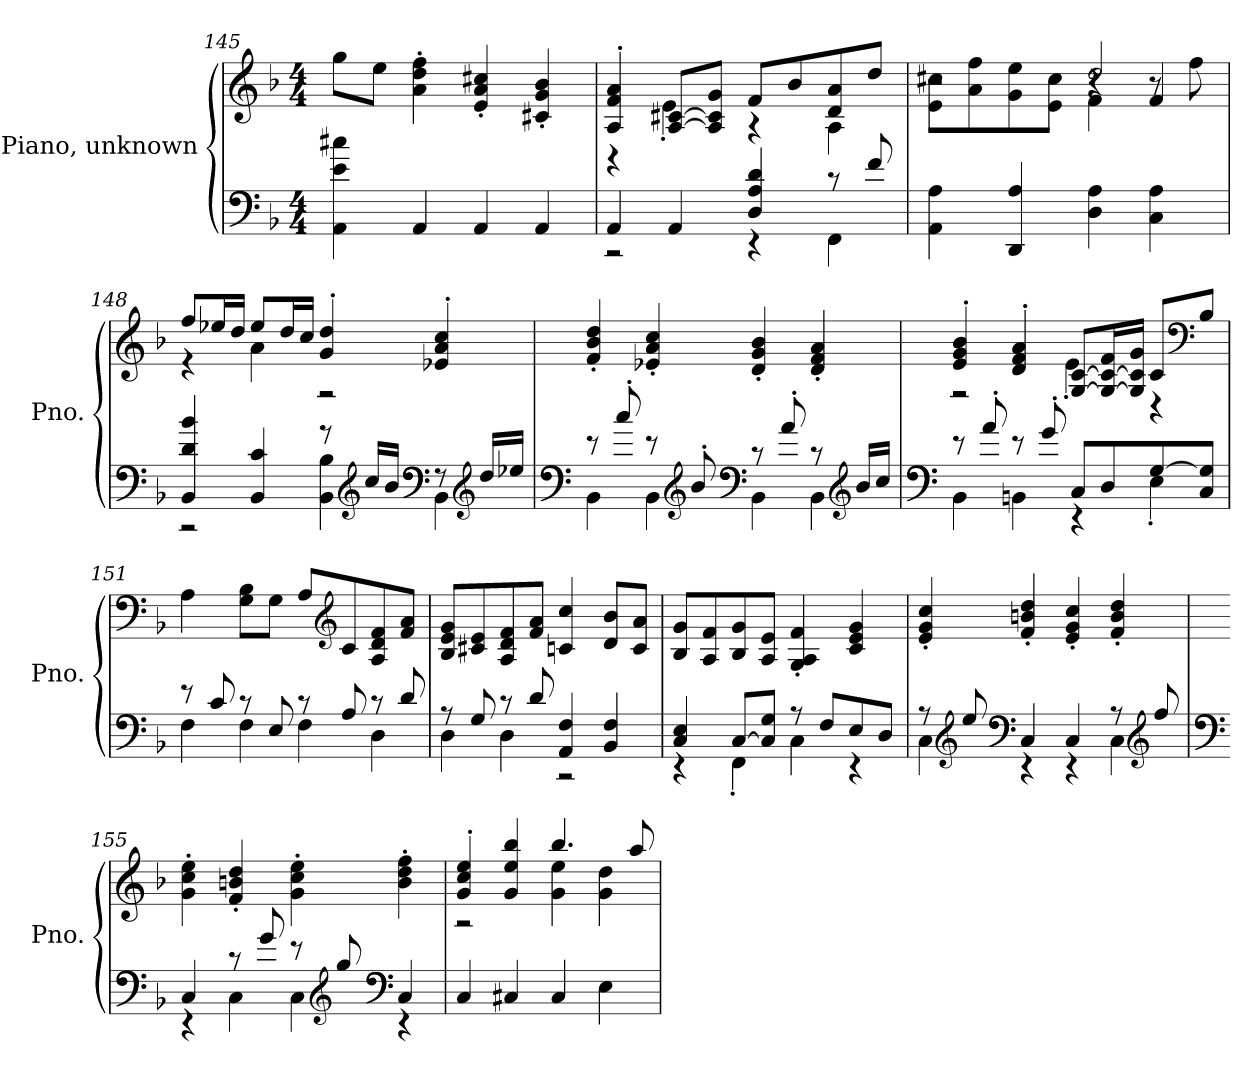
**kern	**kern
*part1	*part1
*staff2	*staff1
*I"Piano, unknown	*
*I'Pno.	*
!!LO:LB:g=z
*clefF4	*clefG2
*k[b-]	*k[b-]
*M4/4	*M4/4
=145	=145
4AA\ 4e\ 4cc#X\	8gg\L
.	8ee\J
4AA/	4a\' 4dd\' 4ff\'
4AA/	4e/' 4a/' 4cc#X/'
4AA/	4c#X/' 4g/' 4b-/'
=146	=146
*^	*^
4AA/	2r	4A/' 4f/' 4a/'	4r
4AA/	.	[8A/ [8c#X/L	4e'\
.	.	8A/] 8c#/] 8g/J	.
4D/ 4A/ 4d/	4r	8f/L	4r
.	.	8b-/	.
8r	4FF\	8d/ 8a/	4A\
8f/	.	8dd/J	.
*v	*v	*	*
=147	=147	=147
*	*	*^
4AA\ 4A\	2r	8e\ 8cc#X\L	2r
.	.	8a\ 8ff\	.
4DD/ 4A/	.	8g\ 8ee\	.
.	.	8e\ 8cc#\J	.
4D\ 4A\	2dd/	4f\	4r
4C\ 4A\	.	8r	4f/
.	.	8ff\	.
*	*	*v	*v
=148	=148	=148
*^	*	*
4BB-/ 4d/ 4b-/	2r	8ff/L	4r
.	.	16ee-X/L	.
.	.	16dd/JJ	.
4BB-/ 4c/	.	8ee-/L	4a\
.	.	16dd/L	.
.	.	16cc/JJ	.
8r	4BB-\ 4B-\	4g/' 4dd/'	2r
*clefG2	*	*	*
16cc/LL	.	.	.
16b-/JJ	.	.	.
*clefF4	*	*	*
8r	4BB-\	4e-X/' 4a/' 4cc/'	.
*clefG2	*	*	*
16dd/LL	.	.	.
16ee-X/JJ	.	.	.
*	*	*v	*v
!!LO:LB:g=z
=149	=149	=149
*clefF4	*	*
8r	4BB-\	4f/' 4b-/' 4dd/'
8cc'/	.	.
8r	4BB-\	4e-X/' 4a/' 4cc/'
*clefG2	*	*
8b-'/	.	.
*clefF4	*	*
8r	4BB-\	4d/' 4g/' 4b-/'
8a'/	.	.
8r	4BB-\	4d/' 4f/' 4a/'
*clefG2	*	*
16b-/LL	.	.
16cc/JJ	.	.
=150	=150	=150
*clefF4	*	*
*	*	*^
8r	4BB-\	4e/' 4g/' 4b-/'	2r
8a'/	.	.	.
8r	4BBn\	4d/' 4f/' 4a/'	.
8g'/	.	.	.
8C/L	4r	[8G/ [8c/L	4e'\
8D/	.	16G/_ 16c/_ 16f/L	.
.	.	16G/] 16c/] 16g/JJ	.
[8G/	4E'\	8c/L	4r
*	*	*clefF4	*
8C/ 8G/]J	.	8B-/J	.
*	*	*v	*v
=151	=151	=151
8r	4F\	4A\
8c/	.	.
8r	4F\	8G\ 8B-\L
8E/	.	8G\J
8r	4F\	8A/L
*	*	*clefG2
8A/	.	8c/
8r	4D\	8A/ 8d/ 8f/
8d/	.	8f/ 8a/J
!!LO:LB:g=z
=152	=152	=152
8r	4D\	8B-/ 8e/ 8g/L
8G/	.	8c#X/ 8e/
8r	4D\	8A/ 8d/ 8f/
8d/	.	8f/ 8a/J
4AA/ 4F/	2r	4cn/ 4cc/
4BB-/ 4F/	.	8d/ 8b-/L
.	.	8c/ 8a/J
=153	=153	=153
4C/ 4E/	4r	8B-/ 8g/L
.	.	8A/ 8f/
[8C/L	4FF'\	8B-/ 8g/
8C/] 8G/J	.	8A/ 8e/J
8r	4C\	4G/' 4A/' 4f/'
8F/L	.	.
8E/	4r	4c/ 4e/ 4g/
8D/J	.	.
=154	=154	=154
8r	4C\	4e/' 4g/' 4cc/'
*clefG2	*	*
8ee/	.	.
*clefF4	*	*
4C/	4r	4f/' 4bn/' 4dd/'
4C/	4r	4e/' 4g/' 4cc/'
8r	4C\	4f/' 4b/' 4dd/'
*clefG2	*	*
8ff/	.	.
!!LO:LB:g=z
=155	=155	=155
*clefF4	*	*
4C/	4r	4g\' 4cc\' 4ee\'
8r	4C\	4f/' 4bn/' 4dd/'
8g/	.	.
8r	4C\	4g\' 4cc\' 4ee\'
*clefG2	*	*
8gg/	.	.
*clefF4	*	*
4C/	4r	4b\' 4dd\' 4ff\'
*v	*v	*
=156	=156
*	*^
4C/	4g/' 4cc/' 4ee/'	2r
4C#X/	4g/ 4ee/ 4bb-/	.
4C#/	4.bb-/	4g\ 4ee\
4E\	.	4g\ 4dd\
.	8aa/	.
*	*v	*v
=	=
*-	*-
